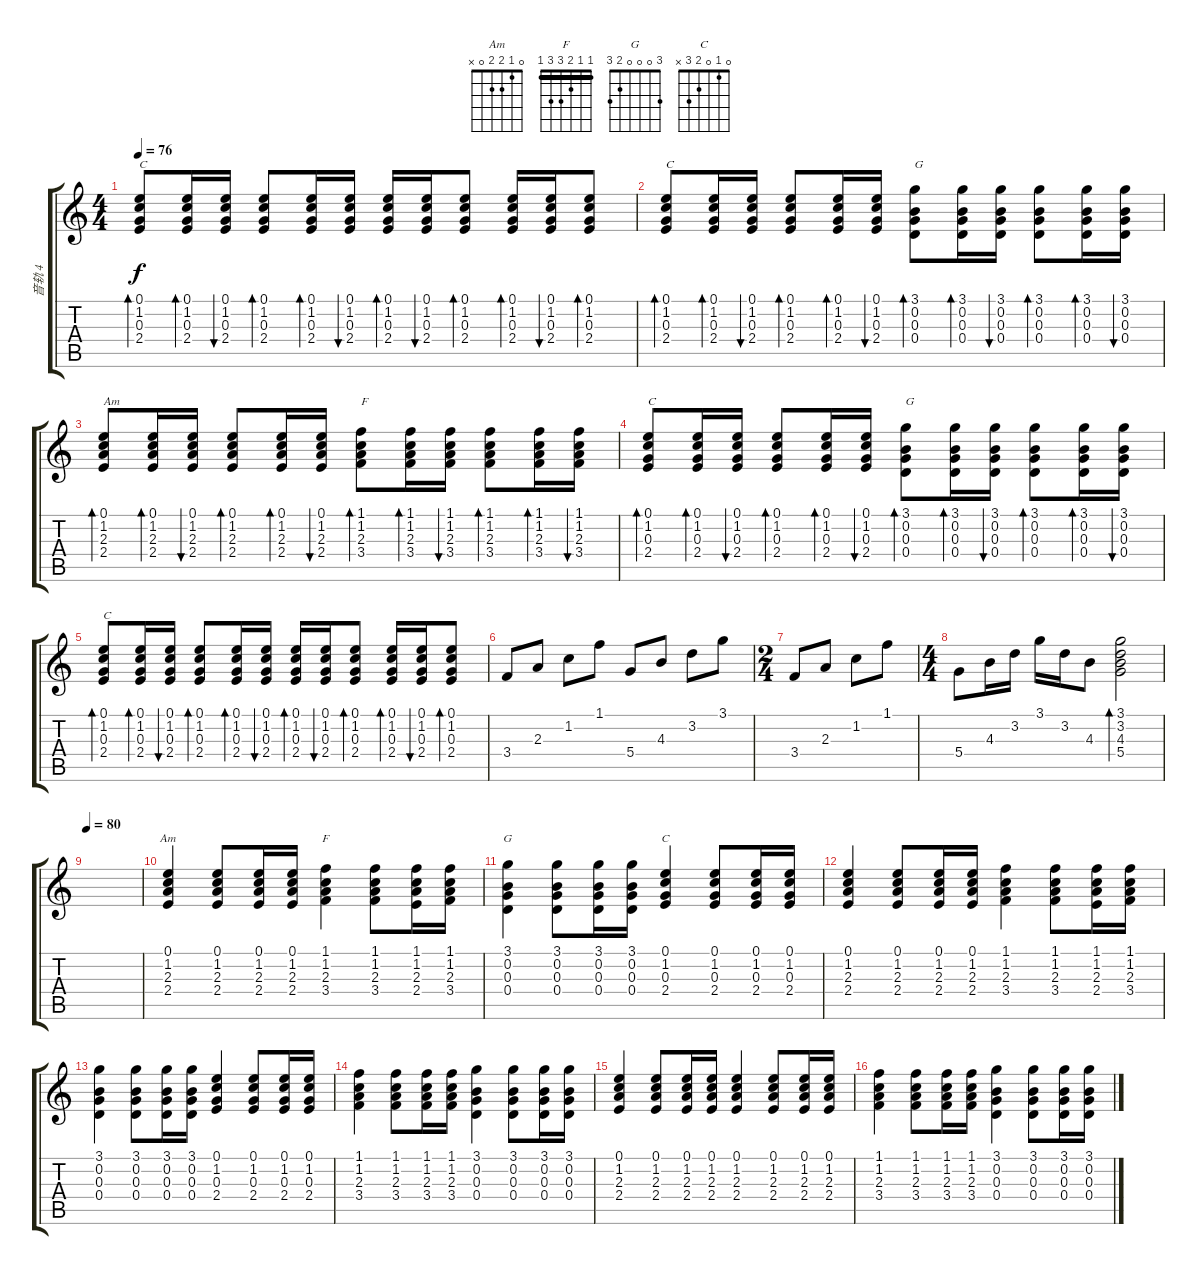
\track ("音轨 4" "音轨 4") {instrument acousticguitarsteel}
\staff {score tabs}
\tuning (E4 B3 G3 D3 A2 E2) {hide}
\chord ("Am" 0 1 2 2 0 x)
\chord ("F" 1 1 2 3 3 1) {barre 1}
\chord ("G" 3 0 0 0 2 3)
\chord ("C" 0 1 0 2 3 x)
\ts (4 4)
\tempo 76
\clef g2
\ks c
(0.1 1.2 0.3 2.4).8{bd 30 txt "C" dy f} (0.1 1.2 0.3 2.4).16{bd 30} (0.1 1.2 0.3 2.4).16{bu 30} (0.1 1.2 0.3 2.4).8{bd 30} (0.1 1.2 0.3 2.4).16{bd 30} (0.1 1.2 0.3 2.4).16{bu 30} (0.1 1.2 0.3 2.4).16{bd 30} (0.1 1.2 0.3 2.4).16{bu 30} (0.1 1.2 0.3 2.4).8{bd 30} (0.1 1.2 0.3 2.4).16{bd 30} (0.1 1.2 0.3 2.4).16{bu 30} (0.1 1.2 0.3 2.4).8{bd 30} |
(0.1 1.2 0.3 2.4).8{bd 30 txt "C"} (0.1 1.2 0.3 2.4).16{bd 30} (0.1 1.2 0.3 2.4).16{bu 30} (0.1 1.2 0.3 2.4).8{bd 30} (0.1 1.2 0.3 2.4).16{bd 30} (0.1 1.2 0.3 2.4).16{bu 30} (3.1 0.2 0.3 0.4).8{bd 30 txt "G"} (3.1 0.2 0.3 0.4).16{bd 30} (3.1 0.2 0.3 0.4).16{bu 30} (3.1 0.2 0.3 0.4).8{bd 30} (3.1 0.2 0.3 0.4).16{bd 30} (3.1 0.2 0.3 0.4).16{bu 30} |
(0.1 1.2 2.3 2.4).8{bd 30 txt "Am"} (0.1 1.2 2.3 2.4).16{bd 30} (0.1 1.2 2.3 2.4).16{bu 30} (0.1 1.2 2.3 2.4).8{bd 30} (0.1 1.2 2.3 2.4).16{bd 30} (0.1 1.2 2.3 2.4).16{bu 30} (1.1 1.2 2.3 3.4).8{bd 30 txt "F"} (1.1 1.2 2.3 3.4).16{bd 30} (1.1 1.2 2.3 3.4).16{bu 30} (1.1 1.2 2.3 3.4).8{bd 30} (1.1 1.2 2.3 3.4).16{bd 30} (1.1 1.2 2.3 3.4).16{bu 30} |
(0.1 1.2 0.3 2.4).8{bd 30 txt "C"} (0.1 1.2 0.3 2.4).16{bd 30} (0.1 1.2 0.3 2.4).16{bu 30} (0.1 1.2 0.3 2.4).8{bd 30} (0.1 1.2 0.3 2.4).16{bd 30} (0.1 1.2 0.3 2.4).16{bu 30} (3.1 0.2 0.3 0.4).8{bd 30 txt "G"} (3.1 0.2 0.3 0.4).16{bd 30} (3.1 0.2 0.3 0.4).16{bu 30} (3.1 0.2 0.3 0.4).8{bd 30} (3.1 0.2 0.3 0.4).16{bd 30} (3.1 0.2 0.3 0.4).16{bu 30} |
(0.1 1.2 0.3 2.4).8{bd 30 txt "C"} (0.1 1.2 0.3 2.4).16{bd 30} (0.1 1.2 0.3 2.4).16{bu 30} (0.1 1.2 0.3 2.4).8{bd 30} (0.1 1.2 0.3 2.4).16{bd 30} (0.1 1.2 0.3 2.4).16{bu 30} (0.1 1.2 0.3 2.4).16{bd 30} (0.1 1.2 0.3 2.4).16{bu 30} (0.1 1.2 0.3 2.4).8{bd 30} (0.1 1.2 0.3 2.4).16{bd 30} (0.1 1.2 0.3 2.4).16{bu 30} (0.1 1.2 0.3 2.4).8{bd 30} |
3.4.8 2.3.8 1.2.8 1.1.8 5.4.8 4.3.8 3.2.8 3.1.8 |
\ts (2 4)
3.4.8 2.3.8 1.2.8 1.1.8 |
\ts (4 4)
5.4.8 4.3.16 3.2.16 3.1.16 3.2.16 4.3.8 (3.1 3.2 4.3 5.4).2{bd 240} |
\tempo 80
|
(0.1 1.2 2.3 2.4).4{ch "Am"} (0.1 1.2 2.3 2.4).8 (0.1 1.2 2.3 2.4).16 (0.1 1.2 2.3 2.4).16 (1.1 1.2 2.3 3.4).4{ch "F"} (1.1 1.2 2.3 3.4).8 (1.1 1.2 2.3 2.4).16 (1.1 1.2 2.3 3.4).16 |
(3.1 0.2 0.3 0.4).4{ch "G"} (3.1 0.2 0.3 0.4).8 (3.1 0.2 0.3 0.4).16 (3.1 0.2 0.3 0.4).16 (0.1 1.2 0.3 2.4).4{ch "C"} (0.1 1.2 0.3 2.4).8 (0.1 1.2 0.3 2.4).16 (0.1 1.2 0.3 2.4).16 |
(0.1 1.2 2.3 2.4).4 (0.1 1.2 2.3 2.4).8 (0.1 1.2 2.3 2.4).16 (0.1 1.2 2.3 2.4).16 (1.1 1.2 2.3 3.4).4 (1.1 1.2 2.3 3.4).8 (1.1 1.2 2.3 2.4).16 (1.1 1.2 2.3 3.4).16 |
(3.1 0.2 0.3 0.4).4 (3.1 0.2 0.3 0.4).8 (3.1 0.2 0.3 0.4).16 (3.1 0.2 0.3 0.4).16 (0.1 1.2 0.3 2.4).4 (0.1 1.2 0.3 2.4).8 (0.1 1.2 0.3 2.4).16 (0.1 1.2 0.3 2.4).16 |
(1.1 1.2 2.3 3.4).4 (1.1 1.2 2.3 3.4).8 (1.1 1.2 2.3 3.4).16 (1.1 1.2 2.3 3.4).16 (3.1 0.2 0.3 0.4).4 (3.1 0.2 0.3 0.4).8 (3.1 0.2 0.3 0.4).16 (3.1 0.2 0.3 0.4).16 |
(0.1 1.2 2.3 2.4).4 (0.1 1.2 2.3 2.4).8 (0.1 1.2 2.3 2.4).16 (0.1 1.2 2.3 2.4).16 (0.1 1.2 2.3 2.4).4 (0.1 1.2 2.3 2.4).8 (0.1 1.2 2.3 2.4).16 (0.1 1.2 2.3 2.4).16 |
(1.1 1.2 2.3 3.4).4 (1.1 1.2 2.3 3.4).8 (1.1 1.2 2.3 3.4).16 (1.1 1.2 2.3 3.4).16 (3.1 0.2 0.3 0.4).4 (3.1 0.2 0.3 0.4).8 (3.1 0.2 0.3 0.4).16 (3.1 0.2 0.3 0.4).16
